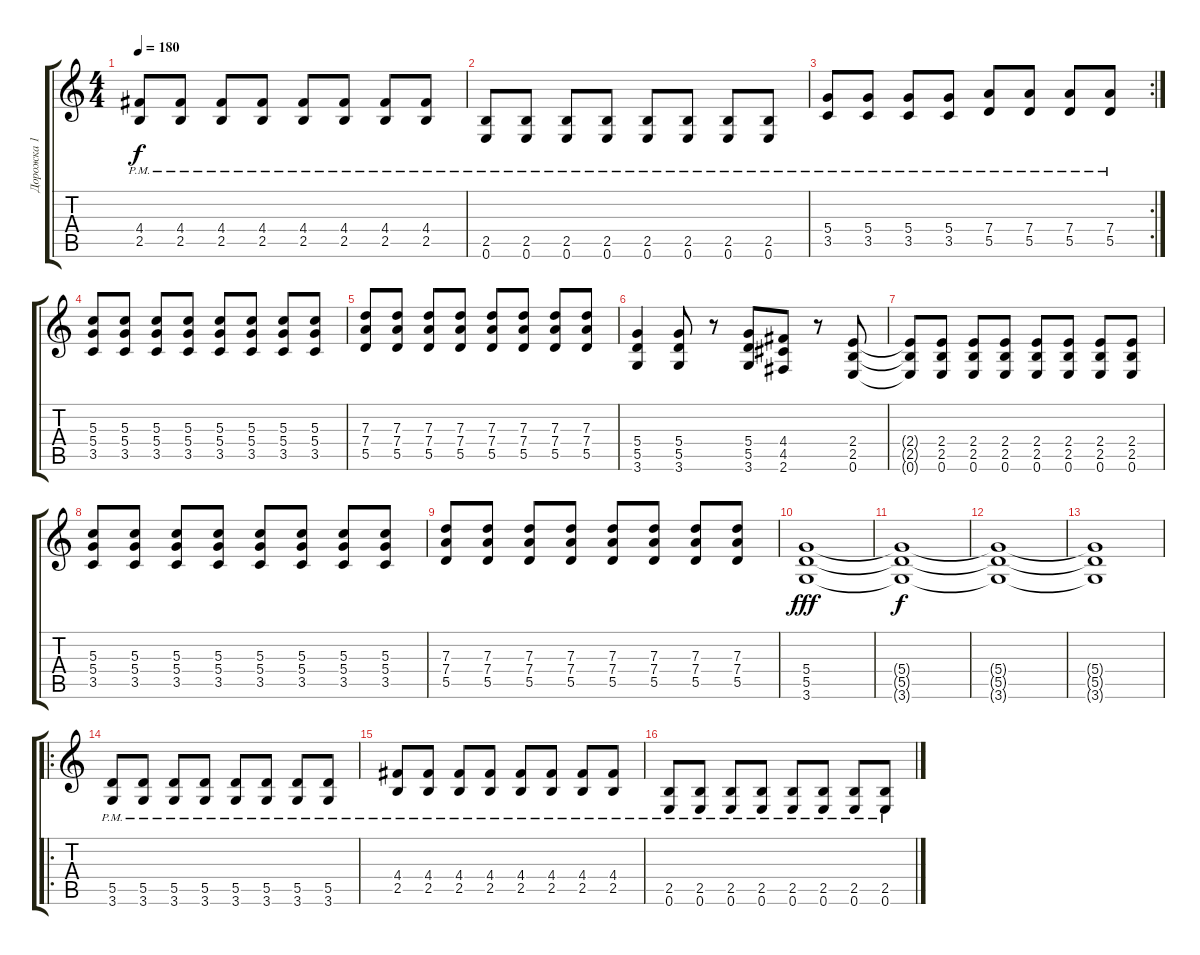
\track ("Дорожка 1" "Дорожка 1") {instrument acousticguitarsteel}
\staff {score tabs}
\tuning (E4 B3 G3 D3 A2 E2) {hide}
\ts (4 4)
\tempo 180
\clef g2
\ks c
(4.4{pm} 2.5{pm}).8{dy f} (4.4{pm} 2.5{pm}).8 (4.4{pm} 2.5{pm}).8 (4.4{pm} 2.5{pm}).8 (4.4{pm} 2.5{pm}).8 (4.4{pm} 2.5{pm}).8 (4.4{pm} 2.5{pm}).8 (4.4{pm} 2.5{pm}).8 |
(2.5{pm} 0.6{pm}).8 (2.5{pm} 0.6{pm}).8 (2.5{pm} 0.6{pm}).8 (2.5{pm} 0.6{pm}).8 (2.5{pm} 0.6{pm}).8 (2.5{pm} 0.6{pm}).8 (2.5{pm} 0.6{pm}).8 (2.5{pm} 0.6{pm}).8 |
\rc 2
(5.4{pm} 3.5{pm}).8 (5.4{pm} 3.5{pm}).8 (5.4{pm} 3.5{pm}).8 (5.4{pm} 3.5{pm}).8 (7.4{pm} 5.5{pm}).8 (7.4{pm} 5.5{pm}).8 (7.4{pm} 5.5{pm}).8 (7.4{pm} 5.5{pm}).8 |
(5.3 5.4 3.5).8 (5.3 5.4 3.5).8 (5.3 5.4 3.5).8 (5.3 5.4 3.5).8 (5.3 5.4 3.5).8 (5.3 5.4 3.5).8 (5.3 5.4 3.5).8 (5.3 5.4 3.5).8 |
(7.3 7.4 5.5).8 (7.3 7.4 5.5).8 (7.3 7.4 5.5).8 (7.3 7.4 5.5).8 (7.3 7.4 5.5).8 (7.3 7.4 5.5).8 (7.3 7.4 5.5).8 (7.3 7.4 5.5).8 |
(5.4 5.5 3.6).4 (5.4 5.5 3.6).8 r.8 (5.4 5.5 3.6).8 (4.4 4.5 2.6).8 r.8 (2.4 2.5 0.6).8 |
(2.4{t} 2.5{t} 0.6{t}).8 (2.4 2.5 0.6).8 (2.4 2.5 0.6).8 (2.4 2.5 0.6).8 (2.4 2.5 0.6).8 (2.4 2.5 0.6).8 (2.4 2.5 0.6).8 (2.4 2.5 0.6).8 |
(5.3 5.4 3.5).8 (5.3 5.4 3.5).8 (5.3 5.4 3.5).8 (5.3 5.4 3.5).8 (5.3 5.4 3.5).8 (5.3 5.4 3.5).8 (5.3 5.4 3.5).8 (5.3 5.4 3.5).8 |
(7.3 7.4 5.5).8 (7.3 7.4 5.5).8 (7.3 7.4 5.5).8 (7.3 7.4 5.5).8 (7.3 7.4 5.5).8 (7.3 7.4 5.5).8 (7.3 7.4 5.5).8 (7.3 7.4 5.5).8 |
(5.4 5.5 3.6).1{dy fff} |
(5.4{t} 5.5{t} 3.6{t}).1{dy f} |
(5.4{t} 5.5{t} 3.6{t}).1 |
(5.4{t} 5.5{t} 3.6{t}).1 |
\ro
(5.5{pm} 3.6{pm}).8 (5.5{pm} 3.6{pm}).8 (5.5{pm} 3.6{pm}).8 (5.5{pm} 3.6{pm}).8 (5.5{pm} 3.6{pm}).8 (5.5{pm} 3.6{pm}).8 (5.5{pm} 3.6{pm}).8 (5.5{pm} 3.6{pm}).8 |
(4.4{pm} 2.5{pm}).8 (4.4{pm} 2.5{pm}).8 (4.4{pm} 2.5{pm}).8 (4.4{pm} 2.5{pm}).8 (4.4{pm} 2.5{pm}).8 (4.4{pm} 2.5{pm}).8 (4.4{pm} 2.5{pm}).8 (4.4{pm} 2.5{pm}).8 |
(2.5{pm} 0.6{pm}).8 (2.5{pm} 0.6{pm}).8 (2.5{pm} 0.6{pm}).8 (2.5{pm} 0.6{pm}).8 (2.5{pm} 0.6{pm}).8 (2.5{pm} 0.6{pm}).8 (2.5{pm} 0.6{pm}).8 (2.5{pm} 0.6{pm}).8
